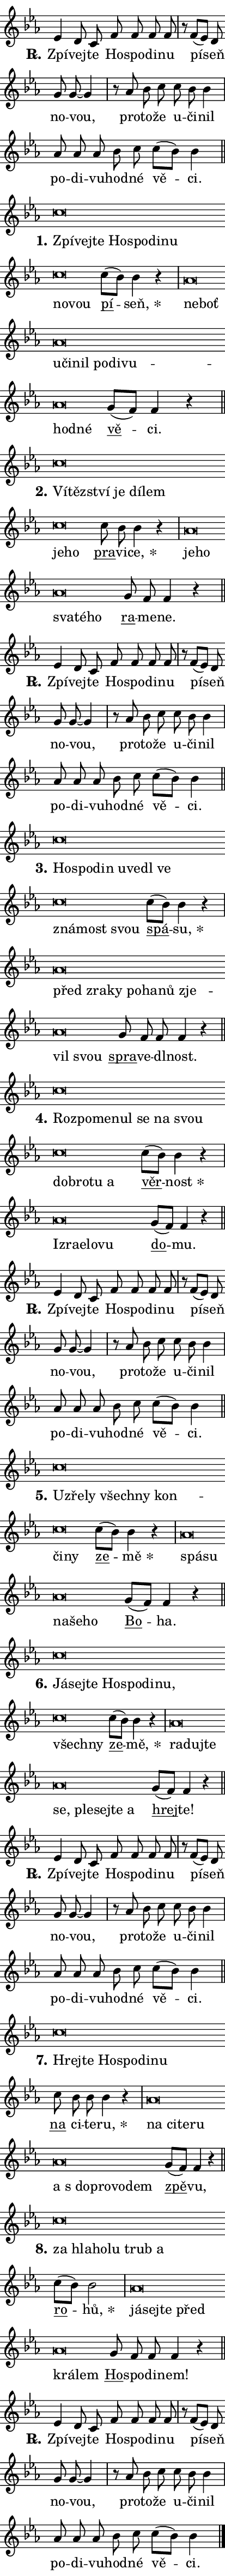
\version "2.22.1"
\header { tagline = "" }
\paper {
  indent = 0\cm
  top-margin = 0\cm
  right-margin = 0\cm
  bottom-margin = 0\cm
  left-margin = 0\cm
  paper-width = 7\cm
  page-breaking = #ly:one-page-breaking
  system-system-spacing.basic-distance = #11
  score-system-spacing.basic-distance = #11.3
  ragged-last = ##f
}


%% Author: Thomas Morley
%% https://lists.gnu.org/archive/html/lilypond-user/2020-05/msg00002.html
#(define (line-position grob)
"Returns position of @var[grob} in current system:
   @code{'start}, if at first time-step
   @code{'end}, if at last time-step
   @code{'middle} otherwise
"
  (let* ((col (ly:item-get-column grob))
         (ln (ly:grob-object col 'left-neighbor))
         (rn (ly:grob-object col 'right-neighbor))
         (col-to-check-left (if (ly:grob? ln) ln col))
         (col-to-check-right (if (ly:grob? rn) rn col))
         (break-dir-left
           (and
             (ly:grob-property col-to-check-left 'non-musical #f)
             (ly:item-break-dir col-to-check-left)))
         (break-dir-right
           (and
             (ly:grob-property col-to-check-right 'non-musical #f)
             (ly:item-break-dir col-to-check-right))))
        (cond ((eqv? 1 break-dir-left) 'start)
              ((eqv? -1 break-dir-right) 'end)
              (else 'middle))))

#(define (tranparent-at-line-position vctor)
  (lambda (grob)
  "Relying on @code{line-position} select the relevant enry from @var{vctor}.
Used to determine transparency,"
    (case (line-position grob)
      ((end) (not (vector-ref vctor 0)))
      ((middle) (not (vector-ref vctor 1)))
      ((start) (not (vector-ref vctor 2))))))

noteHeadBreakVisibility =
#(define-music-function (break-visibility)(vector?)
"Makes @code{NoteHead}s transparent relying on @var{break-visibility}"
#{
  \override NoteHead.transparent =
    #(tranparent-at-line-position break-visibility)
#})

#(define delete-ledgers-for-transparent-note-heads
  (lambda (grob)
    "Reads whether a @code{NoteHead} is transparent.
If so this @code{NoteHead} is removed from @code{'note-heads} from
@var{grob}, which is supposed to be @code{LedgerLineSpanner}.
As a result ledgers are not printed for this @code{NoteHead}"
    (let* ((nhds-array (ly:grob-object grob 'note-heads))
           (nhds-list
             (if (ly:grob-array? nhds-array)
                 (ly:grob-array->list nhds-array)
                 '()))
           ;; Relies on the transparent-property being done before
           ;; Staff.LedgerLineSpanner.after-line-breaking is executed.
           ;; This is fragile ...
           (to-keep
             (remove
               (lambda (nhd)
                 (ly:grob-property nhd 'transparent #f))
               nhds-list)))
      ;; TODO find a better method to iterate over grob-arrays, similiar
      ;; to filter/remove etc for lists
      ;; For now rebuilt from scratch
      (set! (ly:grob-object grob 'note-heads)  '())
      (for-each
        (lambda (nhd)
          (ly:pointer-group-interface::add-grob grob 'note-heads nhd))
        to-keep))))

hideNotes = {
  \noteHeadBreakVisibility #begin-of-line-visible
}
unHideNotes = {
  \noteHeadBreakVisibility #all-visible
}

% work-around for resetting accidentals
% https://lilypond.org/doc/v2.23/Documentation/notation/displaying-rhythms#unmetered-music
cadenzaMeasure = {
  \cadenzaOff
  \partial 1024 s1024
  \cadenzaOn
}

#(define-markup-command (accent layout props text) (markup?)
  "Underline accented syllable"
  (interpret-markup layout props
    #{\markup \override #'(offset . 4.3) \underline { #text }#}))

responsum = \markup \concat {
  "R" \hspace #-1.05 \path #0.1 #'((moveto 0 0.07) (lineto 0.9 0.8)) \hspace #0.05 "."
}

\layout {
    \context {
        \Staff
        \remove "Time_signature_engraver"
        \override LedgerLineSpanner.after-line-breaking = #delete-ledgers-for-transparent-note-heads
    }
    \context {
        \Voice {
            \override NoteHead.output-attributes = #'((class . "notehead"))
            \override Hairpin.height = #0.55
        }
    }
    \context {
        \Lyrics {
            \override StanzaNumber.output-attributes = #'((class . "stanzanumber"))
            \override LyricSpace.minimum-distance = #0.9
            \override LyricText.font-name = #"TeX Gyre Schola"
            \override LyricText.font-size = 1
            \override StanzaNumber.font-name = #"TeX Gyre Schola Bold"
            \override StanzaNumber.font-size = 1
        }
    }
}

% magnetic-lyrics.ily
%
%   written by
%     Jean Abou Samra <jean@abou-samra.fr>
%     Werner Lemberg <wl@gnu.org>
%
%   adapted by
%     Jiri Hon <jiri.hon@gmail.com>
%
% Version 2022-Apr-15

% https://www.mail-archive.com/lilypond-user@gnu.org/msg149350.html

#(define (Left_hyphen_pointer_engraver context)
   "Collect syllable-hyphen-syllable occurrences in lyrics and store
them in properties.  This engraver only looks to the left.  For
example, if the lyrics input is @code{foo -- bar}, it does the
following.

@itemize @bullet
@item
Set the @code{text} property of the @code{LyricHyphen} grob between
@q{foo} and @q{bar} to @code{foo}.

@item
Set the @code{left-hyphen} property of the @code{LyricText} grob with
text @q{foo} to the @code{LyricHyphen} grob between @q{foo} and
@q{bar}.
@end itemize

Use this auxiliary engraver in combination with the
@code{lyric-@/text::@/apply-@/magnetic-@/offset!} hook."
   (let ((hyphen #f)
         (text #f))
     (make-engraver
      (acknowledgers
       ((lyric-syllable-interface engraver grob source-engraver)
        (set! text grob)))
      (end-acknowledgers
       ((lyric-hyphen-interface engraver grob source-engraver)
        ;(when (not (grob::has-interface grob 'lyric-space-interface))
          (set! hyphen grob)));)
      ((stop-translation-timestep engraver)
       (when (and text hyphen)
         (ly:grob-set-object! text 'left-hyphen hyphen))
       (set! text #f)
       (set! hyphen #f)))))

#(define (lyric-text::apply-magnetic-offset! grob)
   "If the space between two syllables is less than the value in
property @code{LyricText@/.details@/.squash-threshold}, move the right
syllable to the left so that it gets concatenated with the left
syllable.

Use this function as a hook for
@code{LyricText@/.after-@/line-@/breaking} if the
@code{Left_@/hyphen_@/pointer_@/engraver} is active."
   (let ((hyphen (ly:grob-object grob 'left-hyphen #f)))
     (when hyphen
       (let ((left-text (ly:spanner-bound hyphen LEFT)))
         (when (grob::has-interface left-text 'lyric-syllable-interface)
           (let* ((common (ly:grob-common-refpoint grob left-text X))
                  (this-x-ext (ly:grob-extent grob common X))
                  (left-x-ext
                   (begin
                     ;; Trigger magnetism for left-text.
                     (ly:grob-property left-text 'after-line-breaking)
                     (ly:grob-extent left-text common X)))
                  ;; `delta` is the gap width between two syllables.
                  (delta (- (interval-start this-x-ext)
                            (interval-end left-x-ext)))
                  (details (ly:grob-property grob 'details))
                  (threshold (assoc-get 'squash-threshold details 0.2)))
             (when (< delta threshold)
               (let* (;; We have to manipulate the input text so that
                      ;; ligatures crossing syllable boundaries are not
                      ;; disabled.  For languages based on the Latin
                      ;; script this is essentially a beautification.
                      ;; However, for non-Western scripts it can be a
                      ;; necessity.
                      (lt (ly:grob-property left-text 'text))
                      (rt (ly:grob-property grob 'text))
                      (is-space (grob::has-interface hyphen 'lyric-space-interface))
                      (space (if is-space " " ""))
                      (space-markup (grob-interpret-markup grob " "))
                      (space-size (interval-length (ly:stencil-extent space-markup X)))
                      (extra-delta (if is-space space-size 0))
                      ;; Append new syllable.
                      (ltrt-space (if (and (string? lt) (string? rt))
                                (string-append lt space rt)
                                (make-concat-markup (list lt space rt))))
                      ;; Right-align `ltrt` to the right side.
                      (ltrt-space-markup (grob-interpret-markup
                               grob
                               (make-translate-markup
                                (cons (interval-length this-x-ext) 0)
                                (make-right-align-markup ltrt-space)))))
                 (begin
                   ;; Don't print `left-text`.
                   (ly:grob-set-property! left-text 'stencil #f)
                   ;; Set text and stencil (which holds all collected
                   ;; syllables so far) and shift it to the left.
                   (ly:grob-set-property! grob 'text ltrt-space)
                   (ly:grob-set-property! grob 'stencil ltrt-space-markup)
                   (ly:grob-translate-axis! grob (- (- delta extra-delta)) X))))))))))


#(define (lyric-hyphen::displace-bounds-first grob)
   ;; Make very sure this callback isn't triggered too early.
   (let ((left (ly:spanner-bound grob LEFT))
         (right (ly:spanner-bound grob RIGHT)))
     (ly:grob-property left 'after-line-breaking)
     (ly:grob-property right 'after-line-breaking)
     (ly:lyric-hyphen::print grob)))

squashThreshold = #0.4

\layout {
  \context {
    \Lyrics
    \consists #Left_hyphen_pointer_engraver
    \override LyricText.after-line-breaking =
      #lyric-text::apply-magnetic-offset!
    \override LyricHyphen.stencil = #lyric-hyphen::displace-bounds-first
    \override LyricText.details.squash-threshold = \squashThreshold
    \override LyricHyphen.minimum-distance = 0
    \override LyricHyphen.minimum-length = \squashThreshold
  }
}

squash = \override LyricText.details.squash-threshold = 9999
unSquash = \override LyricText.details.squash-threshold = \squashThreshold

left = \override LyricText.self-alignment-X = #LEFT
unLeft = \revert LyricText.self-alignment-X

starOffset = #(lambda (grob) 
                (let ((x_offset (ly:self-alignment-interface::aligned-on-x-parent grob)))
                  (if (= x_offset 0) 0 (+ x_offset 1.2))))

star = #(define-music-function (syllable)(string?)
"Append star separator at the end of a syllable"
#{
  \once \override LyricText.X-offset = #starOffset
  \lyricmode { \markup {
    #syllable
    \override #'((font-name . "TeX Gyre Schola Bold")) \hspace #0.2 \lower #0.65 \larger "*"
  } }
#})

starAccent = #(define-music-function (syllable)(string?)
"Append star separator at the end of a syllable and make accent"
#{
  \once \override LyricText.X-offset = #starOffset
  \lyricmode { \markup {
    \accent #syllable
    \override #'((font-name . "TeX Gyre Schola Bold")) \hspace #0.2 \lower #0.65 \larger "*"
  } }
#})

breath = #(define-music-function (syllable)(string?)
"Append breathing indicator at the end of a syllable"
#{
  \lyricmode { \markup { #syllable "+" } }
#})

optionalBreath = #(define-music-function (syllable)(string?)
"Append optional breathing indicator at the end of a syllable"
#{
  \lyricmode { \markup { #syllable "(+)" } }
#})


\score {
    <<
        \new Voice = "melody" { \cadenzaOn \key es \major \relative { es'4 d8 c f f f f \cadenzaMeasure \bar "|" r f[( es)] d \bar "" g g~ g4 \cadenzaMeasure \bar "|" r8 as bes c \bar "" c bes bes4 \cadenzaMeasure \bar "|" as8 as as bes c c[( bes)] bes4 \cadenzaMeasure \bar "||" \break } }
        \new Lyrics \lyricsto "melody" { \lyricmode { \set stanza = \responsum
Zpí -- vej -- te Ho -- spo -- di -- nu pí -- seň no -- vou, pro -- to -- že u -- či -- nil po -- di -- vu -- hod -- né vě -- ci. } }
    >>
    \layout {}
}

\score {
    <<
        \new Voice = "melody" { \cadenzaOn \key es \major \relative { c''\breve*1/16 \hideNotes \breve*1/16 \bar "" \breve*1/16 \bar "" \breve*1/16 \bar "" \breve*1/16 \bar "" \breve*1/16 \bar "" \breve*1/16 \bar "" \breve*1/16 \breve*1/16 \bar "" \unHideNotes \bar "" c8[( bes)] bes4 r \cadenzaMeasure \bar "|" as\breve*1/16 \hideNotes \breve*1/16 \bar "" \breve*1/16 \bar "" \breve*1/16 \bar "" \breve*1/16 \bar "" \breve*1/16 \bar "" \breve*1/16 \bar "" \breve*1/16 \bar "" \breve*1/16 \breve*1/16 \bar "" \unHideNotes \bar "" g8[( f)] f4 r \cadenzaMeasure \bar "||" \break } }
        \new Lyrics \lyricsto "melody" { \lyricmode { \set stanza = "1."
\left Zpí -- \squash vej -- te Ho -- spo -- di -- nu no -- vou \unLeft \unSquash \markup \accent pí -- \star seň, \left ne -- \squash boť u -- či -- nil po -- di -- vu -- hod -- né \unLeft \unSquash \markup \accent vě -- ci. } }
    >>
    \layout {}
}

\score {
    <<
        \new Voice = "melody" { \cadenzaOn \key es \major \relative { c''\breve*1/16 \hideNotes \breve*1/16 \bar "" \breve*1/16 \bar "" \breve*1/16 \bar "" \breve*1/16 \bar "" \breve*1/16 \bar "" \breve*1/16 \breve*1/16 \bar "" \unHideNotes \bar "" c8 bes bes4 r \cadenzaMeasure \bar "|" as\breve*1/16 \hideNotes \breve*1/16 \bar "" \breve*1/16 \bar "" \breve*1/16 \breve*1/16 \bar "" \unHideNotes \bar "" g8 f f4 r \cadenzaMeasure \bar "||" \break } }
        \new Lyrics \lyricsto "melody" { \lyricmode { \set stanza = "2."
\left Ví -- \squash těz -- ství je dí -- lem je -- ho \unLeft \unSquash \markup \accent pra -- vi -- \star ce, \left je -- \squash ho sva -- té -- ho \unLeft \unSquash \markup \accent ra -- me -- ne. } }
    >>
    \layout {}
}

\score {
    <<
        \new Voice = "melody" { \cadenzaOn \key es \major \relative { es'4 d8 c f f f f \cadenzaMeasure \bar "|" r f[( es)] d \bar "" g g~ g4 \cadenzaMeasure \bar "|" r8 as bes c \bar "" c bes bes4 \cadenzaMeasure \bar "|" as8 as as bes c c[( bes)] bes4 \cadenzaMeasure \bar "||" \break } }
        \new Lyrics \lyricsto "melody" { \lyricmode { \set stanza = \responsum
Zpí -- vej -- te Ho -- spo -- di -- nu pí -- seň no -- vou, pro -- to -- že u -- či -- nil po -- di -- vu -- hod -- né vě -- ci. } }
    >>
    \layout {}
}

\score {
    <<
        \new Voice = "melody" { \cadenzaOn \key es \major \relative { c''\breve*1/16 \hideNotes \breve*1/16 \bar "" \breve*1/16 \bar "" \breve*1/16 \bar "" \breve*1/16 \bar "" \breve*1/16 \bar "" \breve*1/16 \bar "" \breve*1/16 \bar "" \breve*1/16 \breve*1/16 \bar "" \unHideNotes \bar "" c8[( bes)] bes4 r \cadenzaMeasure \bar "|" as\breve*1/16 \hideNotes \breve*1/16 \bar "" \breve*1/16 \bar "" \breve*1/16 \bar "" \breve*1/16 \bar "" \breve*1/16 \bar "" \breve*1/16 \bar "" \breve*1/16 \breve*1/16 \bar "" \unHideNotes \bar "" g8 f f f4 r \cadenzaMeasure \bar "||" \break } }
        \new Lyrics \lyricsto "melody" { \lyricmode { \set stanza = "3."
\left Ho -- \squash spo -- din u -- ve -- dl ve zná -- most svou \unLeft \unSquash \markup \accent spá -- \star su, \left před \squash zra -- ky po -- ha -- nů zje -- vil svou \unLeft \unSquash \markup \accent spra -- ve -- dl -- nost. } }
    >>
    \layout {}
}

\score {
    <<
        \new Voice = "melody" { \cadenzaOn \key es \major \relative { c''\breve*1/16 \hideNotes \breve*1/16 \bar "" \breve*1/16 \bar "" \breve*1/16 \bar "" \breve*1/16 \bar "" \breve*1/16 \bar "" \breve*1/16 \bar "" \breve*1/16 \bar "" \breve*1/16 \bar "" \breve*1/16 \breve*1/16 \bar "" \unHideNotes \bar "" c8[( bes)] bes4 r \cadenzaMeasure \bar "|" as\breve*1/16 \hideNotes \breve*1/16 \bar "" \breve*1/16 \bar "" \breve*1/16 \breve*1/16 \bar "" \unHideNotes \bar "" g8[( f)] f4 r \cadenzaMeasure \bar "||" \break } }
        \new Lyrics \lyricsto "melody" { \lyricmode { \set stanza = "4."
\left Roz -- \squash po -- me -- nul se na svou dob -- ro -- tu a \unLeft \unSquash \markup \accent věr -- \star nost \left Iz -- \squash ra -- e -- lo -- vu \unLeft \unSquash \markup \accent do -- mu. } }
    >>
    \layout {}
}

\score {
    <<
        \new Voice = "melody" { \cadenzaOn \key es \major \relative { es'4 d8 c f f f f \cadenzaMeasure \bar "|" r f[( es)] d \bar "" g g~ g4 \cadenzaMeasure \bar "|" r8 as bes c \bar "" c bes bes4 \cadenzaMeasure \bar "|" as8 as as bes c c[( bes)] bes4 \cadenzaMeasure \bar "||" \break } }
        \new Lyrics \lyricsto "melody" { \lyricmode { \set stanza = \responsum
Zpí -- vej -- te Ho -- spo -- di -- nu pí -- seň no -- vou, pro -- to -- že u -- či -- nil po -- di -- vu -- hod -- né vě -- ci. } }
    >>
    \layout {}
}

\score {
    <<
        \new Voice = "melody" { \cadenzaOn \key es \major \relative { c''\breve*1/16 \hideNotes \breve*1/16 \bar "" \breve*1/16 \bar "" \breve*1/16 \bar "" \breve*1/16 \bar "" \breve*1/16 \bar "" \breve*1/16 \breve*1/16 \bar "" \unHideNotes \bar "" c8[( bes)] bes4 r \cadenzaMeasure \bar "|" as\breve*1/16 \hideNotes \breve*1/16 \bar "" \breve*1/16 \bar "" \breve*1/16 \breve*1/16 \bar "" \unHideNotes \bar "" g8[( f)] f4 r \cadenzaMeasure \bar "||" \break } }
        \new Lyrics \lyricsto "melody" { \lyricmode { \set stanza = "5."
\left U -- \squash zře -- ly všech -- ny kon -- či -- ny \unLeft \unSquash \markup \accent ze -- \star mě \left spá -- \squash su na -- še -- ho \unLeft \unSquash \markup \accent Bo -- ha. } }
    >>
    \layout {}
}

\score {
    <<
        \new Voice = "melody" { \cadenzaOn \key es \major \relative { c''\breve*1/16 \hideNotes \breve*1/16 \bar "" \breve*1/16 \bar "" \breve*1/16 \bar "" \breve*1/16 \bar "" \breve*1/16 \bar "" \breve*1/16 \bar "" \breve*1/16 \breve*1/16 \bar "" \unHideNotes \bar "" c8[( bes)] bes4 r \cadenzaMeasure \bar "|" as\breve*1/16 \hideNotes \breve*1/16 \bar "" \breve*1/16 \bar "" \breve*1/16 \bar "" \breve*1/16 \bar "" \breve*1/16 \bar "" \breve*1/16 \breve*1/16 \bar "" \unHideNotes \bar "" g8[( f)] f4 r \cadenzaMeasure \bar "||" \break } }
        \new Lyrics \lyricsto "melody" { \lyricmode { \set stanza = "6."
\left Já -- \squash sej -- te Ho -- spo -- di -- nu, všech -- ny \unLeft \unSquash \markup \accent ze -- \star mě, \left ra -- \squash duj -- te se, ple -- sej -- te a \unLeft \unSquash \markup \accent hrej -- te! } }
    >>
    \layout {}
}

\score {
    <<
        \new Voice = "melody" { \cadenzaOn \key es \major \relative { es'4 d8 c f f f f \cadenzaMeasure \bar "|" r f[( es)] d \bar "" g g~ g4 \cadenzaMeasure \bar "|" r8 as bes c \bar "" c bes bes4 \cadenzaMeasure \bar "|" as8 as as bes c c[( bes)] bes4 \cadenzaMeasure \bar "||" \break } }
        \new Lyrics \lyricsto "melody" { \lyricmode { \set stanza = \responsum
Zpí -- vej -- te Ho -- spo -- di -- nu pí -- seň no -- vou, pro -- to -- že u -- či -- nil po -- di -- vu -- hod -- né vě -- ci. } }
    >>
    \layout {}
}

\score {
    <<
        \new Voice = "melody" { \cadenzaOn \key es \major \relative { c''\breve*1/16 \hideNotes \breve*1/16 \bar "" \breve*1/16 \bar "" \breve*1/16 \bar "" \breve*1/16 \breve*1/16 \bar "" \unHideNotes \bar "" c8 bes bes bes4 r \cadenzaMeasure \bar "|" as\breve*1/16 \hideNotes \breve*1/16 \bar "" \breve*1/16 \bar "" \breve*1/16 \bar "" \breve*1/16 \bar "" \breve*1/16 \bar "" \breve*1/16 \bar "" \breve*1/16 \breve*1/16 \bar "" \unHideNotes \bar "" g8[( f)] f4 r \cadenzaMeasure \bar "||" \break } }
        \new Lyrics \lyricsto "melody" { \lyricmode { \set stanza = "7."
\left Hrej -- \squash te Ho -- spo -- di -- nu \unLeft \unSquash \markup \accent na ci -- te -- \star ru, \left na \squash ci -- te -- ru a "s do" -- pro -- vo -- dem \unLeft \unSquash \markup \accent zpě -- vu, } }
    >>
    \layout {}
}

\score {
    <<
        \new Voice = "melody" { \cadenzaOn \key es \major \relative { c''\breve*1/16 \hideNotes \breve*1/16 \bar "" \breve*1/16 \bar "" \breve*1/16 \bar "" \breve*1/16 \breve*1/16 \bar "" \unHideNotes \bar "" c8[( bes)] bes2 \cadenzaMeasure \bar "|" as\breve*1/16 \hideNotes \breve*1/16 \bar "" \breve*1/16 \bar "" \breve*1/16 \bar "" \breve*1/16 \breve*1/16 \bar "" \unHideNotes \bar "" g8 f f f4 r \cadenzaMeasure \bar "||" \break } }
        \new Lyrics \lyricsto "melody" { \lyricmode { \set stanza = "8."
\left za \squash hla -- ho -- lu trub a \unLeft \unSquash \markup \accent ro -- \star hů, \left já -- \squash sej -- te před krá -- lem \unLeft \unSquash \markup \accent Ho -- spo -- di -- nem! } }
    >>
    \layout {}
}

\score {
    <<
        \new Voice = "melody" { \cadenzaOn \key es \major \relative { es'4 d8 c f f f f \cadenzaMeasure \bar "|" r f[( es)] d \bar "" g g~ g4 \cadenzaMeasure \bar "|" r8 as bes c \bar "" c bes bes4 \cadenzaMeasure \bar "|" as8 as as bes c c[( bes)] bes4 \cadenzaMeasure \bar "||" \break } \bar "|." }
        \new Lyrics \lyricsto "melody" { \lyricmode { \set stanza = \responsum
Zpí -- vej -- te Ho -- spo -- di -- nu pí -- seň no -- vou, pro -- to -- že u -- či -- nil po -- di -- vu -- hod -- né vě -- ci. } }
    >>
    \layout {}
}
